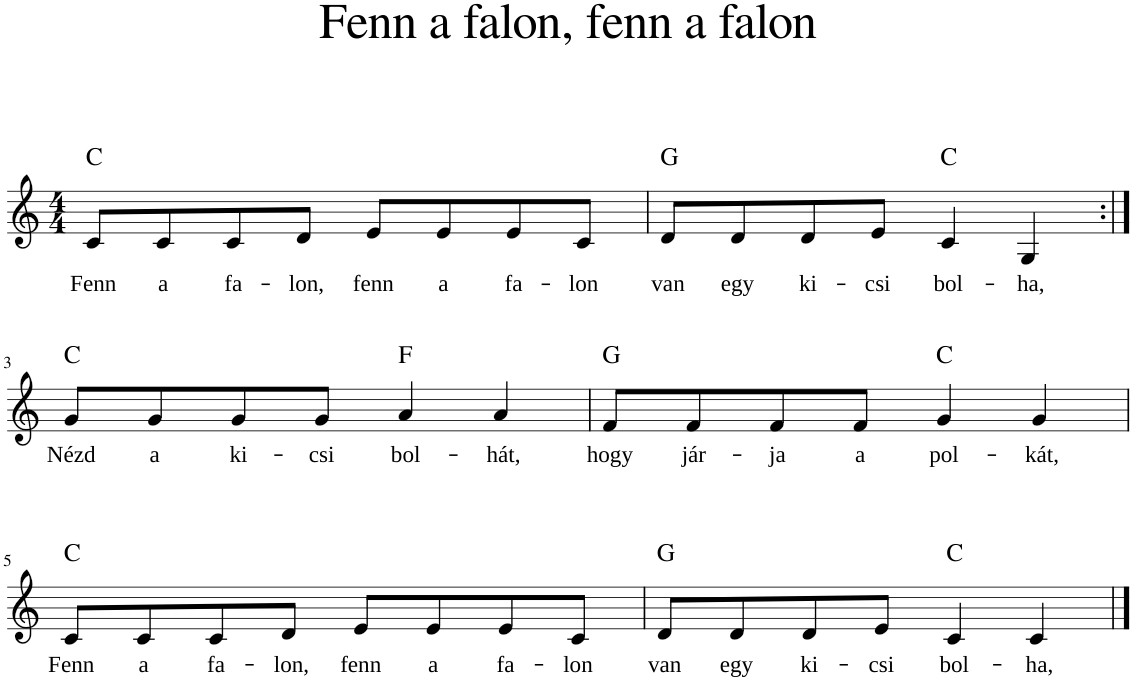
**kern	**text	**harte
*part1	*part1	*part1
*staff1	*staff1	*
*I"Piano	*	*
*I'Pno	*	*
*clefG2	*	*
*k[]	*	*
*M4/4	*	*
=1	=1	=1
!	!LO:LY:b	!
8c/L	Fenn	C:maj
!	!LO:LY:b	!
8c/	a	.
!	!LO:LY:b	!
8c/	fa-	.
!	!LO:LY:b	!
8d/J	-lon,	.
!	!LO:LY:b	!
8e/L	fenn	.
!	!LO:LY:b	!
8e/	a	.
!	!LO:LY:b	!
8e/	fa-	.
!	!LO:LY:b	!
8c/J	-lon	.
=2	=2	=2
!	!LO:LY:b	!
8d/L	van	G:maj
!	!LO:LY:b	!
8d/	egy	.
!	!LO:LY:b	!
8d/	ki-	.
!	!LO:LY:b	!
8e/J	-csi	.
!	!LO:LY:b	!
4c/	bol-	C:maj
!	!LO:LY:b	!
4G/	-ha,	.
!!LO:LB:g=z
=3:|!	=3:|!	=3:|!
!	!LO:LY:b	!
8g/L	Nézd	C:maj
!	!LO:LY:b	!
8g/	a	.
!	!LO:LY:b	!
8g/	ki-	.
!	!LO:LY:b	!
8g/J	-csi	.
!	!LO:LY:b	!
4a/	bol-	F:maj
!	!LO:LY:b	!
4a/	-hát,	.
=4	=4	=4
!	!LO:LY:b	!
8f/L	hogy	G:maj
!	!LO:LY:b	!
8f/	jár-	.
!	!LO:LY:b	!
8f/	-ja	.
!	!LO:LY:b	!
8f/J	a	.
!	!LO:LY:b	!
4g/	pol-	C:maj
!	!LO:LY:b	!
4g/	-kát,	.
!!LO:LB:g=z
=5	=5	=5
!	!LO:LY:b	!
8c/L	Fenn	C:maj
!	!LO:LY:b	!
8c/	a	.
!	!LO:LY:b	!
8c/	fa-	.
!	!LO:LY:b	!
8d/J	-lon,	.
!	!LO:LY:b	!
8e/L	fenn	.
!	!LO:LY:b	!
8e/	a	.
!	!LO:LY:b	!
8e/	fa-	.
!	!LO:LY:b	!
8c/J	-lon	.
=6	=6	=6
!	!LO:LY:b	!
8d/L	van	G:maj
!	!LO:LY:b	!
8d/	egy	.
!	!LO:LY:b	!
8d/	ki-	.
!	!LO:LY:b	!
8e/J	-csi	.
!	!LO:LY:b	!
4c/	bol-	C:maj
!	!LO:LY:b	!
4c/	-ha,	.
==	==	==
*-	*-	*-
